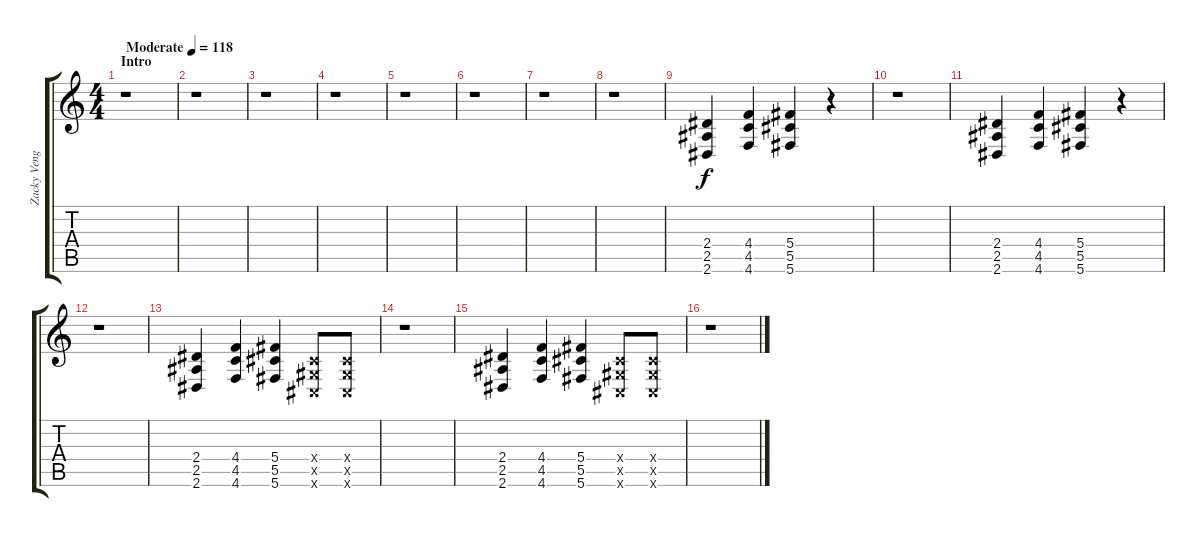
\track ("Zacky Vengeance" "Zacky Veng") {instrument distortionguitar}
\staff {score tabs}
\tuning (Eb4 Bb3 Gb3 Db3 Ab2 Db2) {hide}
\ts (4 4)
\section ("" "Intro")
\tempo (118 "Moderate")
\clef g2
\ks c
r.1{dy f instrument distortionguitar} |
r.1 |
r.1 |
r.1 |
r.1 |
r.1 |
r.1 |
r.1 |
(2.4 2.5 2.6).4 (4.4 4.5 4.6).4 (5.4 5.5 5.6).4 r.4 |
r.1 |
(2.4 2.5 2.6).4 (4.4 4.5 4.6).4 (5.4 5.5 5.6).4 r.4 |
r.1 |
(2.4 2.5 2.6).4 (4.4 4.5 4.6).4 (5.4 5.5 5.6).4 (0.4{x} 0.5{x} 0.6{x}).8 (0.4{x} 0.5{x} 0.6{x}).8 |
r.1 |
(2.4 2.5 2.6).4 (4.4 4.5 4.6).4 (5.4 5.5 5.6).4 (0.4{x} 0.5{x} 0.6{x}).8 (0.4{x} 0.5{x} 0.6{x}).8 |
r.1
